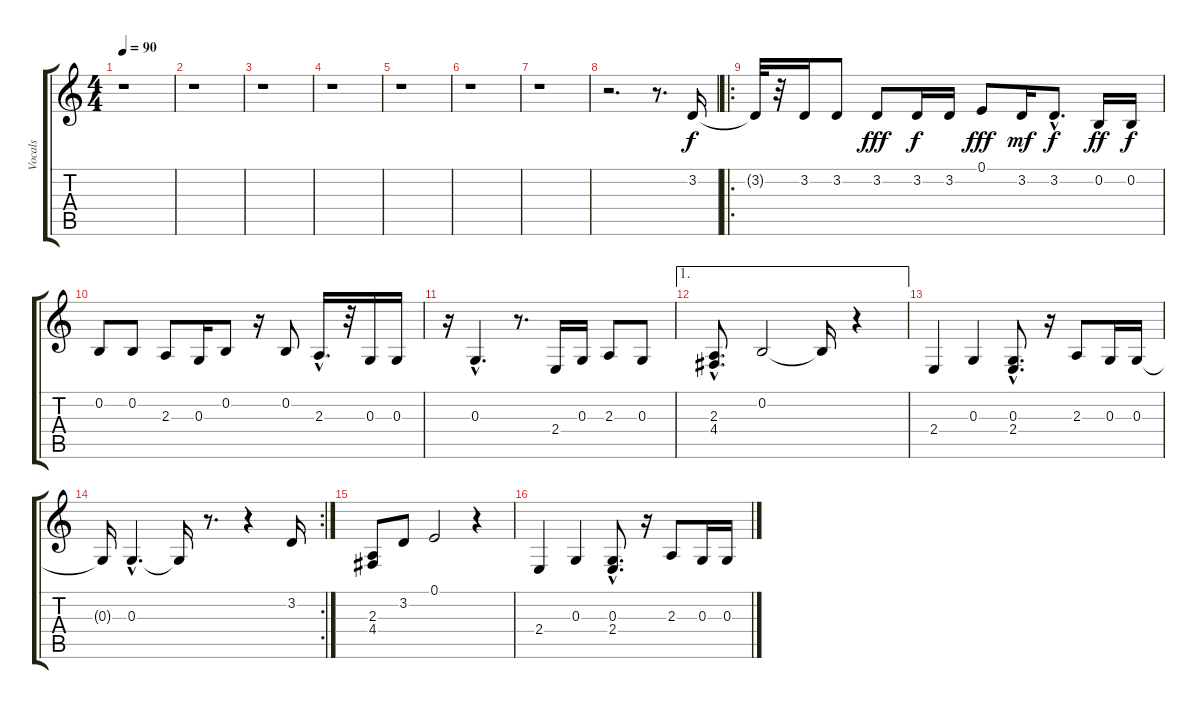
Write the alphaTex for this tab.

\track ("Vocals" "Vocals") {instrument lead5charang}
\staff {score tabs}
\tuning (E4 B3 G3 D3 A2 E2) {hide}
\ts (4 4)
\tempo 90
\clef g2
\ks c
r.1{dy f instrument lead5charang} |
r.1 |
r.1 |
r.1 |
r.1 |
r.1 |
r.1 |
r.2{d} r.8{d} 3.2.16 |
\ro
3.2{t}.32 r.32 3.2.16 3.2.8 3.2.8{dy fff} 3.2.16{dy f} 3.2.16 0.1.8{dy fff} 3.2.16{dy mf} 3.2{hac}.8{d dy f} 0.2.16{dy ff} 0.2.16{dy f} |
0.2.8 0.2.8 2.3.8 0.3.16 0.2.8 r.16 0.2.8 2.3{hac}.16{d} r.32 0.3.16 0.3.16 |
r.16 0.3{hac}.4{d} r.8{d} 2.4.16 0.3.16 2.3.8 0.3.8 |
\ae 1
(2.3{hac} 4.4).8{d} 0.2.2 0.2{t}.16 r.4 |
2.4.4 0.3.4 (0.3{hac} 2.4{hac}).8{d} r.16 2.3.8 0.3.16 0.3.16 |
\rc 2
0.3{t}.16 0.3{hac}.4{d} 0.3{t}.16 r.8{d} r.4 3.2.16 |
(2.3 4.4).8 3.2.8 0.1.2 r.4 |
2.4.4 0.3.4 (0.3{hac} 2.4{hac}).8{d} r.16 2.3.8 0.3.16 0.3.16
